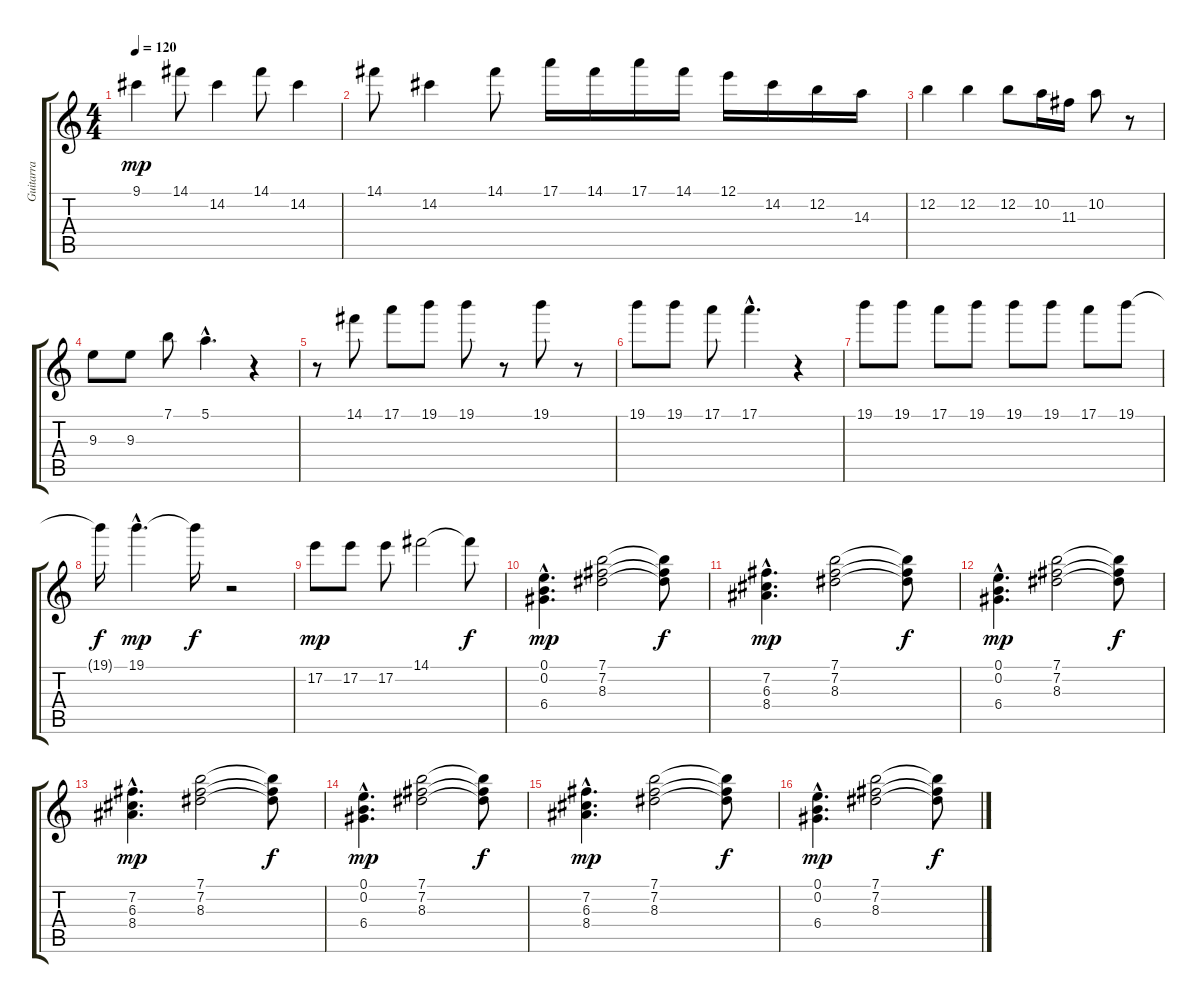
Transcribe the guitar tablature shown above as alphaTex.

\track ("Guitarra" "Guitarra") {instrument distortionguitar}
\staff {score tabs}
\tuning (E4 B3 G3 D3 A2 E2) {hide}
\ts (4 4)
\tempo 120
\clef g2
\ks c
9.1.4{dy mp} 14.1.8 14.2.4 14.1.8 14.2.4 |
14.1.8 14.2.4 14.1.8 17.1.16 14.1.16 17.1.16 14.1.16 12.1.16 14.2.16 12.2.16 14.3.16 |
12.2.4 12.2.4 12.2.8 10.2.16 11.3.16 10.2.8 r.8 |
9.3.8 9.3.8 7.1.8 5.1{hac}.4{d} r.4 |
r.8 14.1.8 17.1.8 19.1.8 19.1.8 r.8 19.1.8 r.8 |
19.1.8 19.1.8 17.1.8 17.1{hac}.4{d} r.4 |
19.1.8 19.1.8 17.1.8 19.1.8 19.1.8 19.1.8 17.1.8 19.1.8 |
19.1{t}.16{dy f} 19.1{hac}.4{d dy mp} 19.1{t}.16{dy f} r.2 |
17.2.8{dy mp} 17.2.8 17.2.8 14.1.2 14.1{t}.8{dy f} |
(0.1{hac} 0.2{hac} 6.4{hac}).4{d dy mp} (7.1 7.2 8.3).2 (7.1{t} 7.2{t} 8.3{t}).8{dy f} |
(7.2{hac} 6.3{hac} 8.4{hac}).4{d dy mp} (7.1 7.2 8.3).2 (7.1{t} 7.2{t} 8.3{t}).8{dy f} |
(0.1{hac} 0.2{hac} 6.4{hac}).4{d dy mp} (7.1 7.2 8.3).2 (7.1{t} 7.2{t} 8.3{t}).8{dy f} |
(7.2{hac} 6.3{hac} 8.4{hac}).4{d dy mp} (7.1 7.2 8.3).2 (7.1{t} 7.2{t} 8.3{t}).8{dy f} |
(0.1{hac} 0.2{hac} 6.4{hac}).4{d dy mp} (7.1 7.2 8.3).2 (7.1{t} 7.2{t} 8.3{t}).8{dy f} |
(7.2{hac} 6.3{hac} 8.4{hac}).4{d dy mp} (7.1 7.2 8.3).2 (7.1{t} 7.2{t} 8.3{t}).8{dy f} |
(0.1{hac} 0.2{hac} 6.4{hac}).4{d dy mp} (7.1 7.2 8.3).2 (7.1{t} 7.2{t} 8.3{t}).8{dy f}
